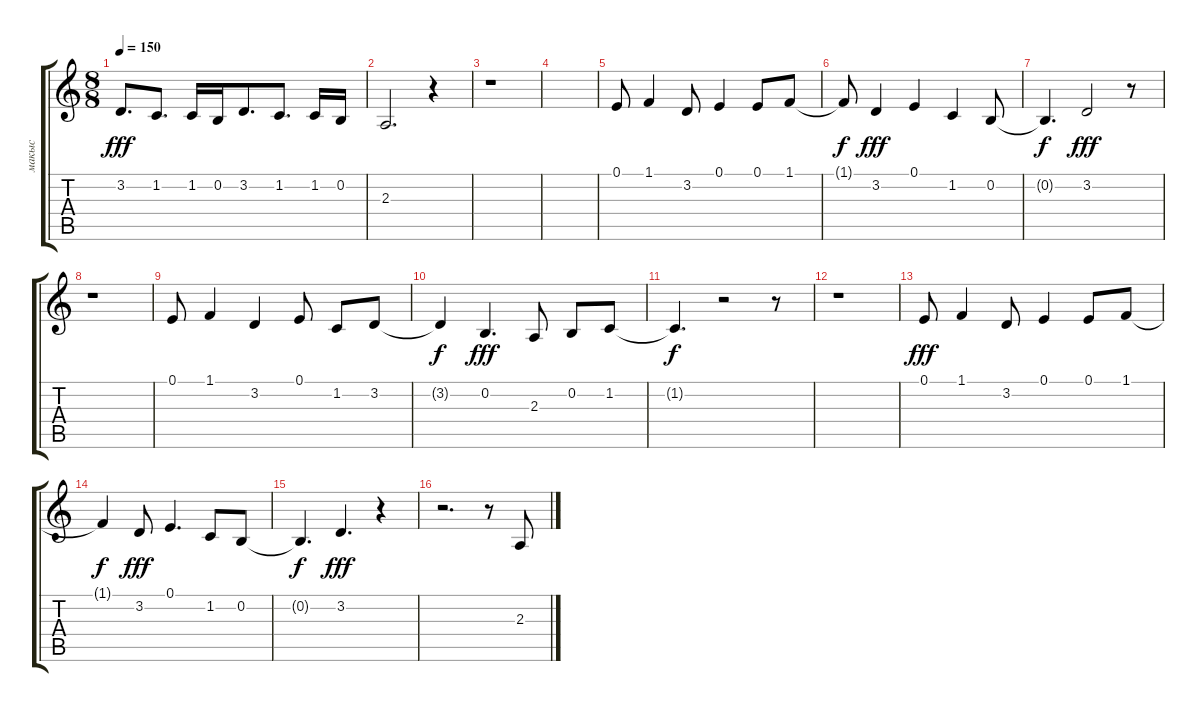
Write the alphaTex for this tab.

\track ("макыс" "макыс") {instrument lead1square}
\staff {score tabs}
\tuning (E4 B3 G3 D3 A2 E2) {hide}
\ts (8 8)
\tempo 150
\clef g2
\ks c
3.2.8{d dy fff} 1.2.8{d} 1.2.16 0.2.16 3.2.8{d} 1.2.8{d} 1.2.16 0.2.16 |
2.3.2{d} r.4 |
r.1 |
|
0.1.8 1.1.4 3.2.8 0.1.4 0.1.8 1.1.8 |
1.1{t}.8{dy f} 3.2.4{dy fff} 0.1.4 1.2.4 0.2.8 |
0.2{t}.4{d dy f} 3.2.2{dy fff} r.8 |
r.1 |
0.1.8 1.1.4 3.2.4 0.1.8 1.2.8 3.2.8 |
3.2{t}.4{dy f} 0.2.4{d dy fff} 2.3.8 0.2.8 1.2.8 |
1.2{t}.4{d dy f} r.2 r.8 |
r.1 |
0.1.8{dy fff} 1.1.4 3.2.8 0.1.4 0.1.8 1.1.8 |
1.1{t}.4{dy f} 3.2.8{dy fff} 0.1.4{d} 1.2.8 0.2.8 |
0.2{t}.4{d dy f} 3.2.4{d dy fff} r.4 |
r.2{d} r.8 2.3.8
